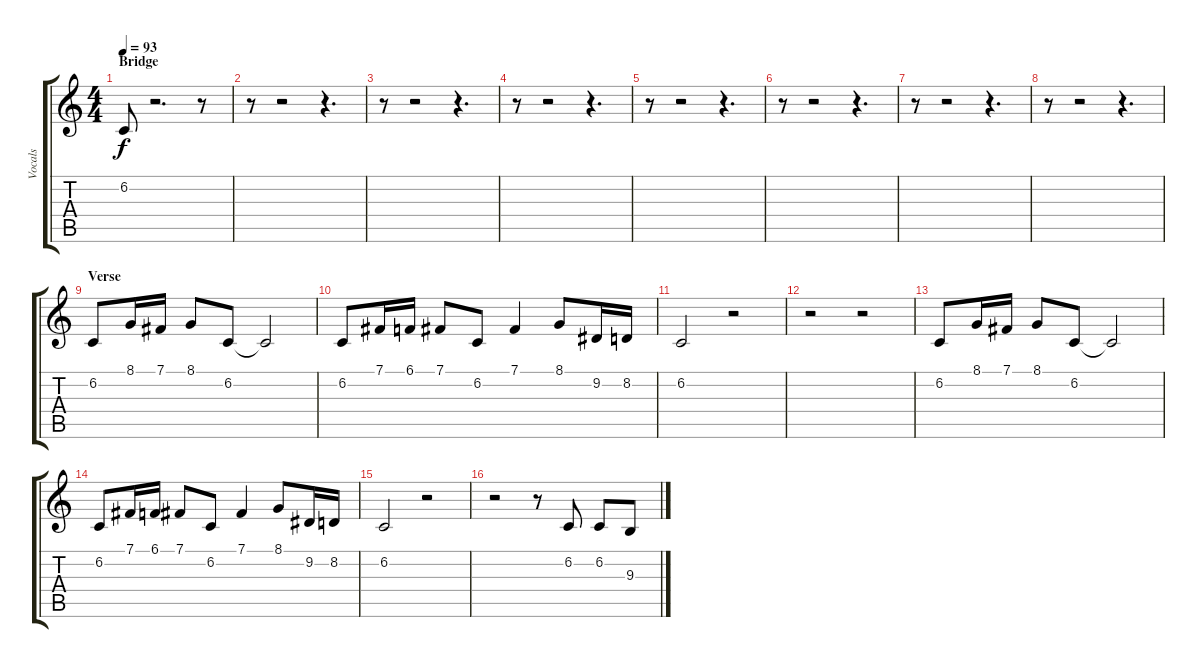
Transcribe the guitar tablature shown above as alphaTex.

\track ("Vocals" "Vocals") {instrument synthstrings1}
\staff {score tabs}
\tuning (B3 Gb3 D3 A2 E2 B1) {hide}
\ts (4 4)
\section ("" "Bridge")
\tempo 93
\clef g2
\ks c
6.2{t}.8{dy f} r.2{d} r.8 |
r.8 r.2 r.4{d} |
r.8 r.2 r.4{d} |
r.8 r.2 r.4{d} |
r.8 r.2 r.4{d} |
r.8 r.2 r.4{d} |
r.8 r.2 r.4{d} |
r.8 r.2 r.4{d} |
\section ("" "Verse")
6.2.8 8.1.16 7.1.16 8.1.8 6.2.8 6.2{t}.2 |
6.2.8 7.1.16 6.1.16 7.1.8 6.2.8 7.1.4 8.1.8 9.2.16 8.2.16 |
6.2.2 r.2 |
r.2 r.2 |
6.2.8 8.1.16 7.1.16 8.1.8 6.2.8 6.2{t}.2 |
6.2.8 7.1.16 6.1.16 7.1.8 6.2.8 7.1.4 8.1.8 9.2.16 8.2.16 |
6.2.2 r.2 |
r.2 r.8 6.2.8 6.2.8 9.3.8
